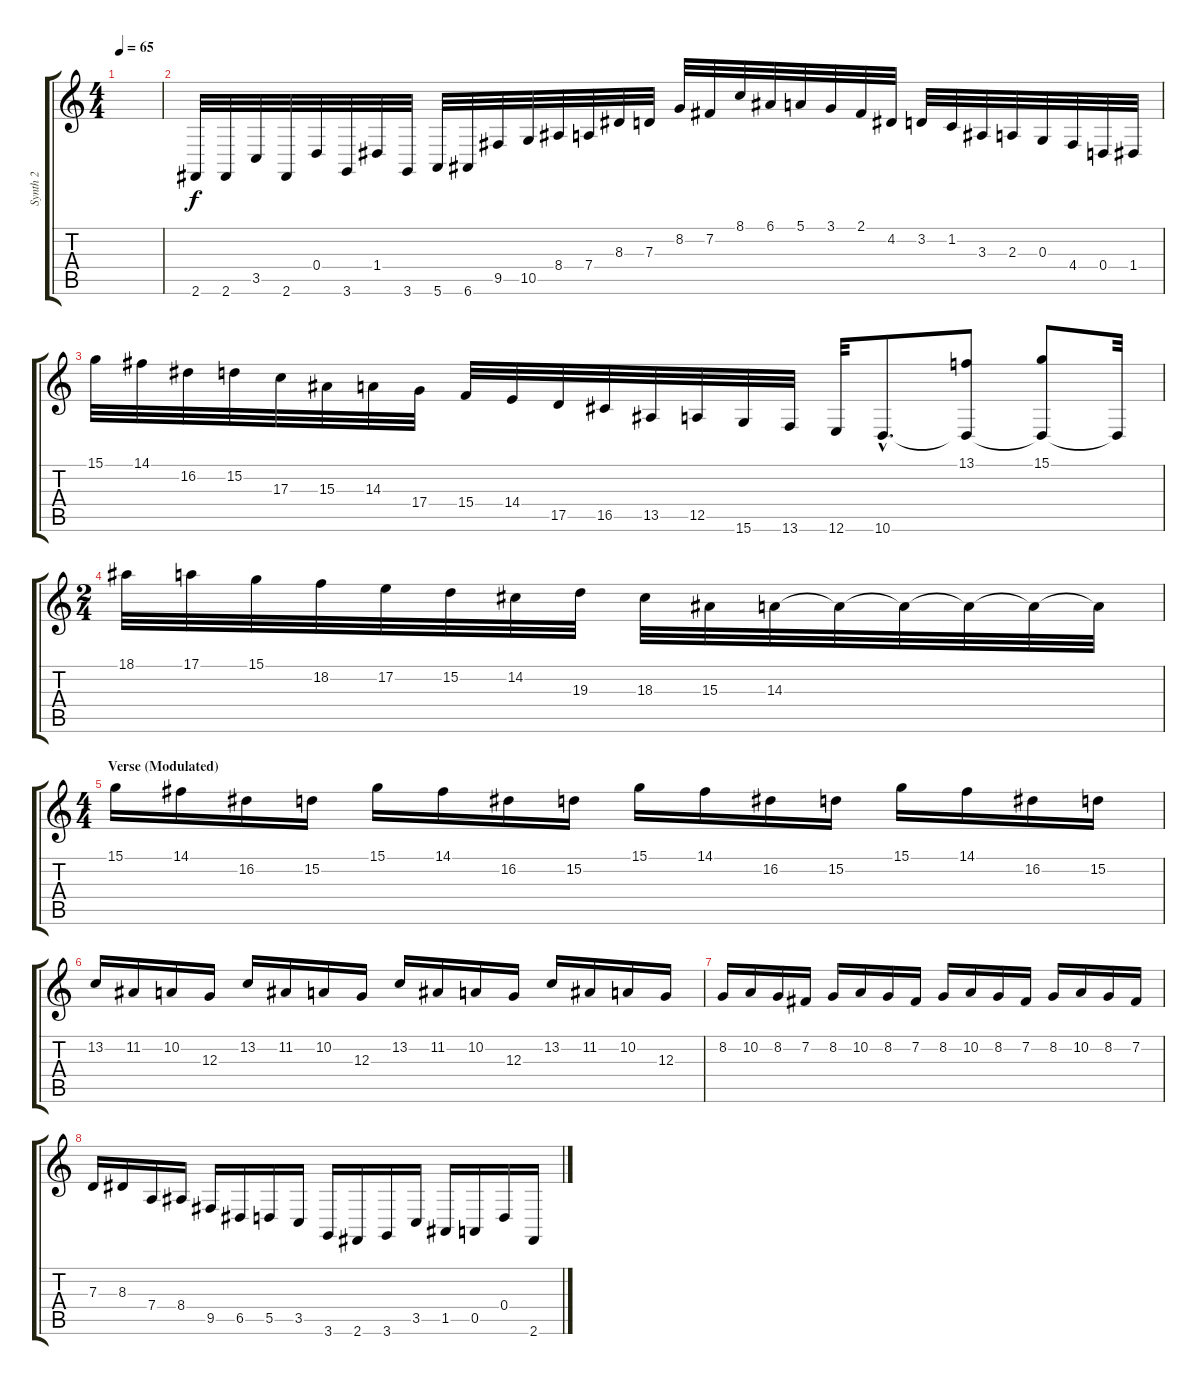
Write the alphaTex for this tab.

\track ("Synth 2" "Synth 2") {instrument stringensemble1}
\staff {score tabs}
\tuning (E4 B3 G3 D3 A2 E2) {hide}
\ts (4 4)
\tempo 65
\clef g2
\ks c
|
2.6.32 2.6.32 3.5.32 2.6.32 0.4.32 3.6.32 1.4.32 3.6.32 5.6.32 6.6.32 9.5.32 10.5.32 8.4.32 7.4.32 8.3.32 7.3.32 8.2.32 7.2.32 8.1.32 6.1.32 5.1.32 3.1.32 2.1.32 4.2.32 3.2.32 1.2.32 3.3.32 2.3.32 0.3.32 4.4.32 0.4.32 1.4.32 |
15.1.32 14.1.32 16.2.32 15.2.32 17.3.32 15.3.32 14.3.32 17.4.32 15.4.32 14.4.32 17.5.32 16.5.32 13.5.32 12.5.32 15.6.32 13.6.32 12.6.32 10.6{hac}.8{d} (13.1 10.6{t}).8 (15.1 10.6{t}).8 10.6{t}.32 |
\ts (2 4)
18.1.32 17.1.32 15.1.32 18.2.32 17.2.32 15.2.32 14.2.32 19.3.32 18.3.32 15.3.32 14.3.32 14.3{t}.32 14.3{t}.32 14.3{t}.32 14.3{t}.32 14.3{t}.32 |
\ts (4 4)
\section ("" "Verse (Modulated)")
15.1.16{volume 9 instrument fx7echoes} 14.1.16 16.2.16 15.2.16 15.1.16 14.1.16 16.2.16 15.2.16 15.1.16 14.1.16 16.2.16 15.2.16 15.1.16 14.1.16 16.2.16 15.2.16 |
13.2.16 11.2.16 10.2.16 12.3.16 13.2.16 11.2.16 10.2.16 12.3.16 13.2.16 11.2.16 10.2.16 12.3.16 13.2.16 11.2.16 10.2.16 12.3.16 |
8.2.16 10.2.16 8.2.16 7.2.16 8.2.16 10.2.16 8.2.16 7.2.16 8.2.16 10.2.16 8.2.16 7.2.16 8.2.16 10.2.16 8.2.16 7.2.16 |
7.3.16 8.3.16 7.4.16 8.4.16 9.5.16 6.5.16 5.5.16 3.5.16 3.6.16 2.6.16 3.6.16 3.5.16 1.5.16 0.5.16 0.4.16 2.6.16
